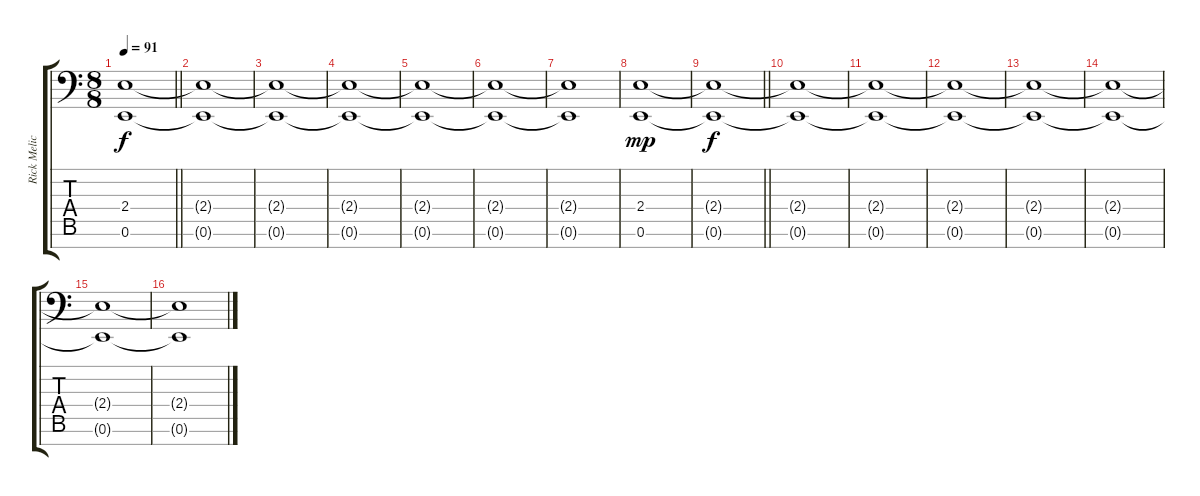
\track ("Rick Melick Keyboards" "Rick Melic") {instrument drawbarorgan}
\staff {score tabs}
\tuning (E4 B3 G3 D3 A2 E2 E1) {hide}
\ts (8 8)
\tempo 91
\clef f4
\barLineRight lightlight
\ks c
(2.4{t} 0.6{t}).1{dy f} |
(2.4{t} 0.6{t}).1 |
(2.4{t} 0.6{t}).1 |
(2.4{t} 0.6{t}).1 |
(2.4{t} 0.6{t}).1 |
(2.4{t} 0.6{t}).1 |
(2.4{t} 0.6{t}).1 |
(2.4 0.6).1{dy mp} |
\barLineRight lightlight
(2.4{t} 0.6{t}).1{dy f} |
(2.4{t} 0.6{t}).1 |
(2.4{t} 0.6{t}).1 |
(2.4{t} 0.6{t}).1 |
(2.4{t} 0.6{t}).1 |
(2.4{t} 0.6{t}).1 |
(2.4{t} 0.6{t}).1 |
(2.4{t} 0.6{t}).1
